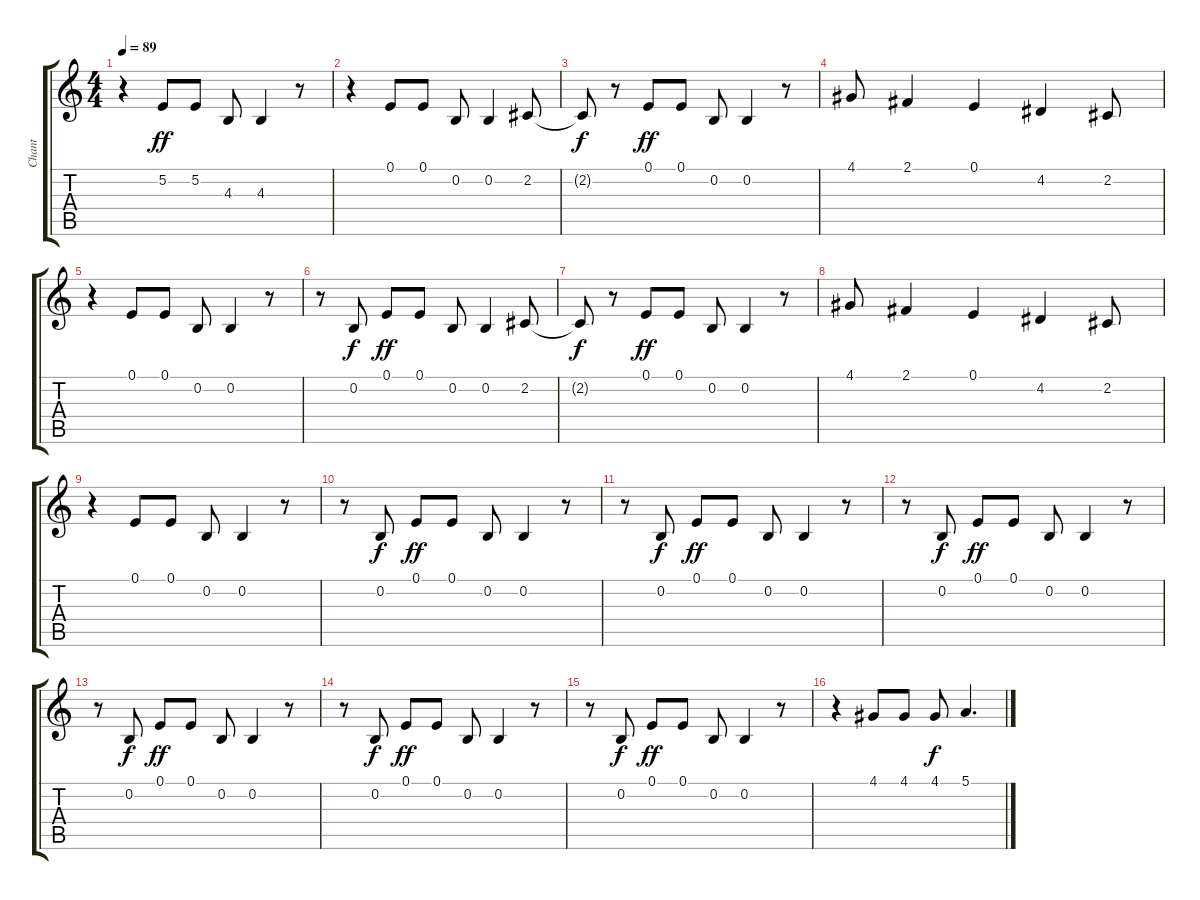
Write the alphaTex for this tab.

\track ("Chant" "Chant") {instrument ocarina}
\staff {score tabs}
\tuning (E4 B3 G3 D3 A2 E2) {hide}
\ts (4 4)
\tempo 89
\clef g2
\ks c
r.4{dy ff} 5.2.8 5.2.8 4.3.8 4.3.4 r.8 |
r.4 0.1.8 0.1.8 0.2.8 0.2.4 2.2.8 |
2.2{t}.8{dy f} r.8 0.1.8{dy ff} 0.1.8 0.2.8 0.2.4 r.8 |
4.1.8 2.1.4 0.1.4 4.2.4 2.2.8 |
r.4 0.1.8 0.1.8 0.2.8 0.2.4 r.8 |
r.8 0.2.8{dy f} 0.1.8{dy ff} 0.1.8 0.2.8 0.2.4 2.2.8 |
2.2{t}.8{dy f} r.8 0.1.8{dy ff} 0.1.8 0.2.8 0.2.4 r.8 |
4.1.8 2.1.4 0.1.4 4.2.4 2.2.8 |
r.4 0.1.8 0.1.8 0.2.8 0.2.4 r.8 |
r.8 0.2.8{dy f} 0.1.8{dy ff} 0.1.8 0.2.8 0.2.4 r.8 |
r.8 0.2.8{dy f} 0.1.8{dy ff} 0.1.8 0.2.8 0.2.4 r.8 |
r.8 0.2.8{dy f} 0.1.8{dy ff} 0.1.8 0.2.8 0.2.4 r.8 |
r.8 0.2.8{dy f} 0.1.8{dy ff} 0.1.8 0.2.8 0.2.4 r.8 |
r.8 0.2.8{dy f} 0.1.8{dy ff} 0.1.8 0.2.8 0.2.4 r.8 |
r.8 0.2.8{dy f} 0.1.8{dy ff} 0.1.8 0.2.8 0.2.4 r.8 |
r.4 4.1.8 4.1.8 4.1.8{dy f} 5.1.4{d}
